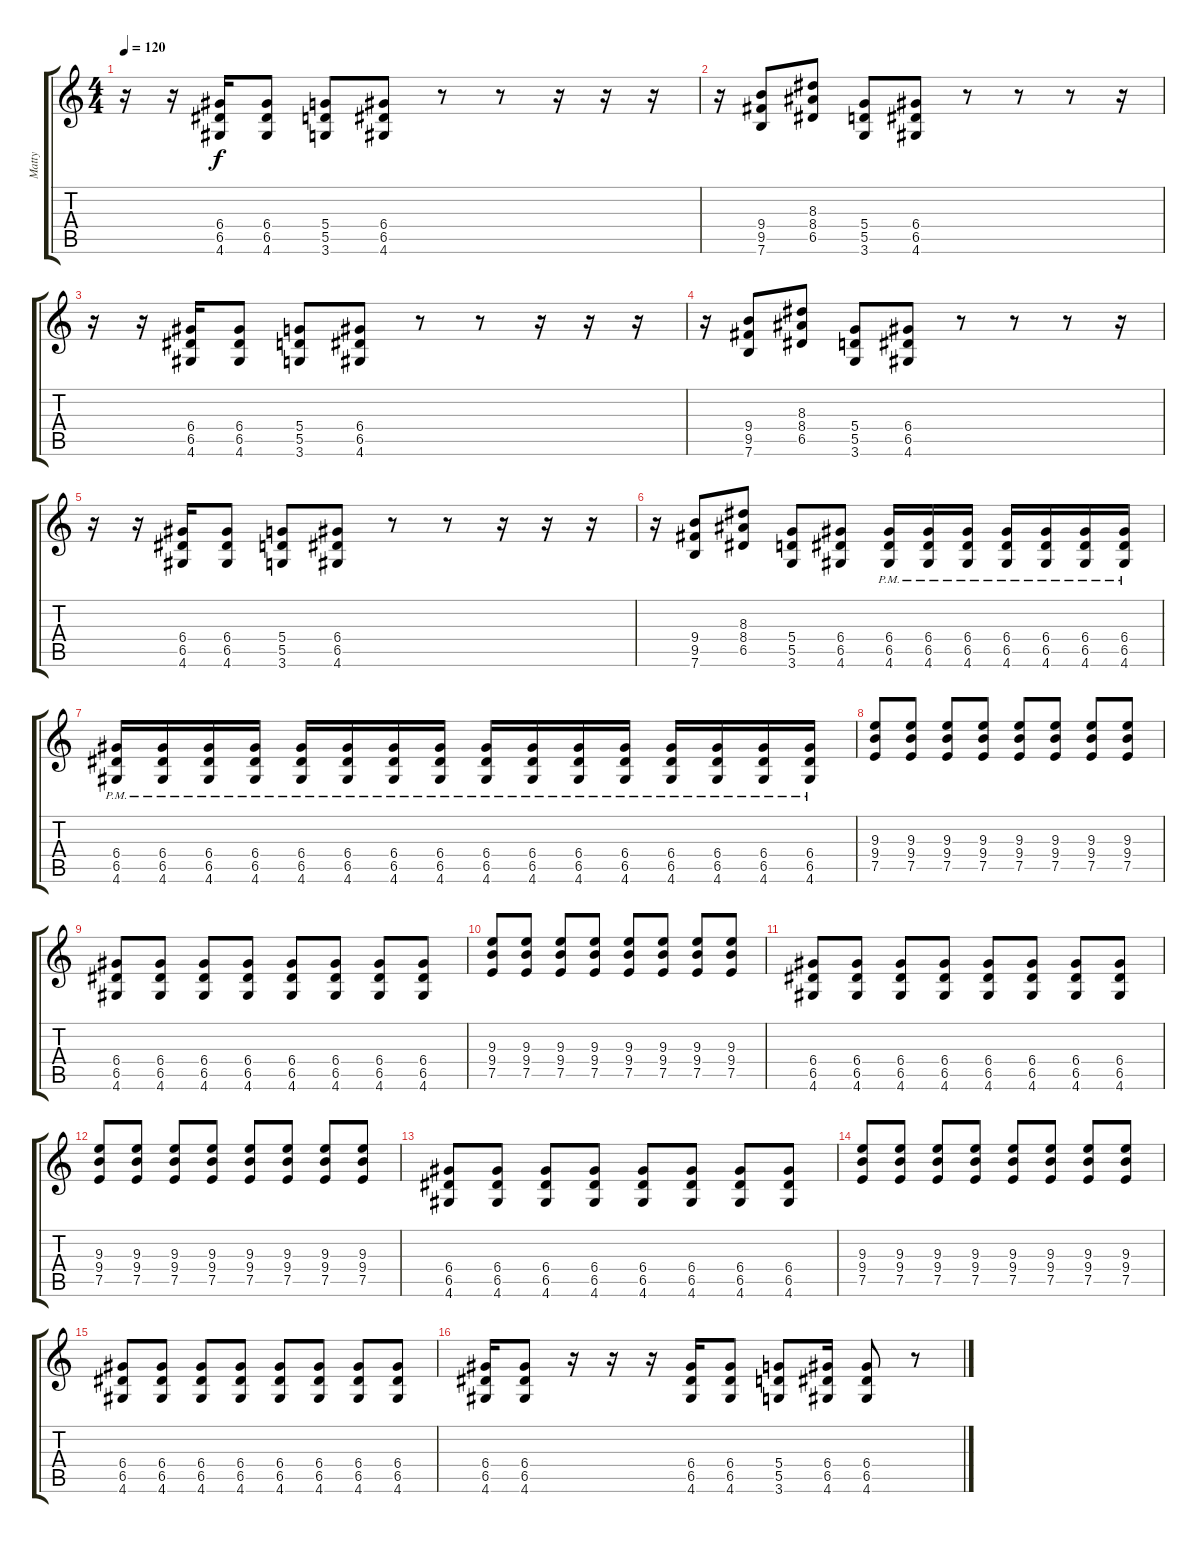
\track ("Matty" "Matty") {instrument overdrivenguitar}
\staff {score tabs}
\tuning (E4 B3 G3 D3 A2 E2) {hide}
\ts (4 4)
\tempo 120
\clef g2
\ks c
r.16{dy f} r.16 (6.4 6.5 4.6).16 (6.4 6.5 4.6).8 (5.4 5.5 3.6).8 (6.4 6.5 4.6).8 r.8 r.8 r.16 r.16 r.16 |
r.16 (9.4 9.5 7.6).8 (8.3 8.4 6.5).8 (5.4 5.5 3.6).8 (6.4 6.5 4.6).8 r.8 r.8 r.8 r.16 |
r.16 r.16 (6.4 6.5 4.6).16 (6.4 6.5 4.6).8 (5.4 5.5 3.6).8 (6.4 6.5 4.6).8 r.8 r.8 r.16 r.16 r.16 |
r.16 (9.4 9.5 7.6).8 (8.3 8.4 6.5).8 (5.4 5.5 3.6).8 (6.4 6.5 4.6).8 r.8 r.8 r.8 r.16 |
r.16 r.16 (6.4 6.5 4.6).16 (6.4 6.5 4.6).8 (5.4 5.5 3.6).8 (6.4 6.5 4.6).8 r.8 r.8 r.16 r.16 r.16 |
r.16 (9.4 9.5 7.6).8 (8.3 8.4 6.5).8 (5.4 5.5 3.6).8 (6.4 6.5 4.6).8 (6.4{pm} 6.5{pm} 4.6{pm}).16 (6.4{pm} 6.5{pm} 4.6{pm}).16 (6.4{pm} 6.5{pm} 4.6{pm}).16 (6.4{pm} 6.5{pm} 4.6{pm}).16 (6.4{pm} 6.5{pm} 4.6{pm}).16 (6.4{pm} 6.5{pm} 4.6{pm}).16 (6.4{pm} 6.5{pm} 4.6{pm}).16 |
(6.4{pm} 6.5{pm} 4.6{pm}).16 (6.4{pm} 6.5{pm} 4.6{pm}).16 (6.4{pm} 6.5{pm} 4.6{pm}).16 (6.4{pm} 6.5{pm} 4.6{pm}).16 (6.4{pm} 6.5{pm} 4.6{pm}).16 (6.4{pm} 6.5{pm} 4.6{pm}).16 (6.4{pm} 6.5{pm} 4.6{pm}).16 (6.4{pm} 6.5{pm} 4.6{pm}).16 (6.4{pm} 6.5{pm} 4.6{pm}).16 (6.4{pm} 6.5{pm} 4.6{pm}).16 (6.4{pm} 6.5{pm} 4.6{pm}).16 (6.4{pm} 6.5{pm} 4.6{pm}).16 (6.4{pm} 6.5{pm} 4.6{pm}).16 (6.4{pm} 6.5{pm} 4.6{pm}).16 (6.4{pm} 6.5{pm} 4.6{pm}).16 (6.4{pm} 6.5{pm} 4.6{pm}).16 |
(9.3 9.4 7.5).8 (9.3 9.4 7.5).8 (9.3 9.4 7.5).8 (9.3 9.4 7.5).8 (9.3 9.4 7.5).8 (9.3 9.4 7.5).8 (9.3 9.4 7.5).8 (9.3 9.4 7.5).8 |
(6.4 6.5 4.6).8 (6.4 6.5 4.6).8 (6.4 6.5 4.6).8 (6.4 6.5 4.6).8 (6.4 6.5 4.6).8 (6.4 6.5 4.6).8 (6.4 6.5 4.6).8 (6.4 6.5 4.6).8 |
(9.3 9.4 7.5).8 (9.3 9.4 7.5).8 (9.3 9.4 7.5).8 (9.3 9.4 7.5).8 (9.3 9.4 7.5).8 (9.3 9.4 7.5).8 (9.3 9.4 7.5).8 (9.3 9.4 7.5).8 |
(6.4 6.5 4.6).8 (6.4 6.5 4.6).8 (6.4 6.5 4.6).8 (6.4 6.5 4.6).8 (6.4 6.5 4.6).8 (6.4 6.5 4.6).8 (6.4 6.5 4.6).8 (6.4 6.5 4.6).8 |
(9.3 9.4 7.5).8 (9.3 9.4 7.5).8 (9.3 9.4 7.5).8 (9.3 9.4 7.5).8 (9.3 9.4 7.5).8 (9.3 9.4 7.5).8 (9.3 9.4 7.5).8 (9.3 9.4 7.5).8 |
(6.4 6.5 4.6).8 (6.4 6.5 4.6).8 (6.4 6.5 4.6).8 (6.4 6.5 4.6).8 (6.4 6.5 4.6).8 (6.4 6.5 4.6).8 (6.4 6.5 4.6).8 (6.4 6.5 4.6).8 |
(9.3 9.4 7.5).8 (9.3 9.4 7.5).8 (9.3 9.4 7.5).8 (9.3 9.4 7.5).8 (9.3 9.4 7.5).8 (9.3 9.4 7.5).8 (9.3 9.4 7.5).8 (9.3 9.4 7.5).8 |
(6.4 6.5 4.6).8 (6.4 6.5 4.6).8 (6.4 6.5 4.6).8 (6.4 6.5 4.6).8 (6.4 6.5 4.6).8 (6.4 6.5 4.6).8 (6.4 6.5 4.6).8 (6.4 6.5 4.6).8 |
(6.4 6.5 4.6).16 (6.4 6.5 4.6).8 r.16 r.16 r.16 (6.4 6.5 4.6).16 (6.4 6.5 4.6).8 (5.4 5.5 3.6).8 (6.4 6.5 4.6).16 (6.4 6.5 4.6).8 r.8
